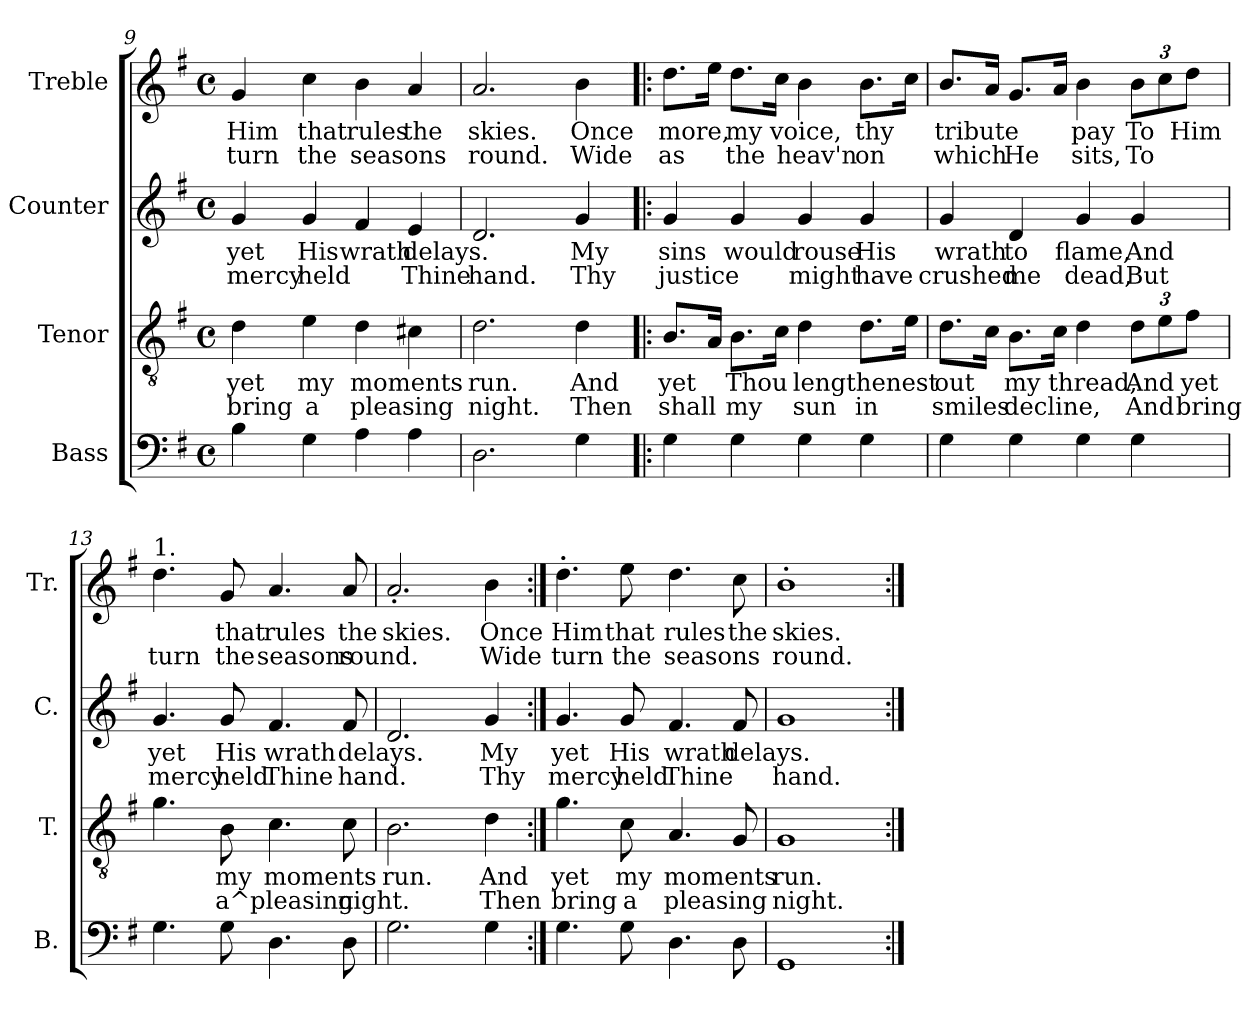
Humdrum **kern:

**kern	**kern	**text	**text	**kern	**text	**text	**kern	**text	**text
*part4	*part3	*part3	*part3	*part2	*part2	*part2	*part1	*part1	*part1
*staff4	*staff3	*staff3	*staff3	*staff2	*staff2	*staff2	*staff1	*staff1	*staff1
*I"Bass	*I"Tenor	*	*	*I"Counter	*	*	*I"Treble	*	*
*I'B.	*I'T.	*	*	*I'C.	*	*	*I'Tr.	*	*
!!LO:PB:g=z
*clefF4	*clefGv2	*	*	*clefG2	*	*	*clefG2	*	*
*k[f#]	*k[f#]	*	*	*k[f#]	*	*	*k[f#]	*	*
*G:	*G:	*	*	*G:	*	*	*G:	*	*
*M4/4	*M4/4	*	*	*M4/4	*	*	*M4/4	*	*
*met(c)	*met(c)	*	*	*met(c)	*	*	*met(c)	*	*
=9	=9	=9	=9	=9	=9	=9	=9	=9	=9
!	!	!LO:LY:b:rj	!LO:LY:b:rj	!	!LO:LY:b:rj	!LO:LY:b:rj	!	!LO:LY:b:rj	!LO:LY:b:rj
4B\	4d\	yet	bring	4g/	yet	mercy	4g/	Him	turn
!	!	!LO:LY:b:rj	!LO:LY:b:rj	!	!LO:LY:b:rj	!LO:LY:b:rj	!	!LO:LY:b:rj	!LO:LY:b:rj
4G\	4e\	my	a	4g/	His	held	4cc\	that	the
!	!	!LO:LY:b:rj	!LO:LY:b:rj	!	!LO:LY:b:rj	!LO:LY:b:rj	!	!LO:LY:b:rj	!LO:LY:b:rj
4A\	4d\	moments	pleasing	4f#/	wrath	.	4b\	rules	seasons
!	!	!LO:LY:b:rj	!LO:LY:b:rj	!	!LO:LY:b:rj	!LO:LY:b:rj	!	!LO:LY:b:rj	!LO:LY:b:rj
4A\	4c#X\	.	.	4e/	delays.	Thine	4a>/	the	.
=10	=10	=10	=10	=10	=10	=10	=10	=10	=10
!	!	!LO:LY:b:rj	!LO:LY:b:rj	!	!LO:LY:b:rj	!LO:LY:b:rj	!	!LO:LY:b:rj	!LO:LY:b:rj
2.D\	2.d\	run.	night.	2.d/	.	hand.	2.a>/	skies.	round.
!	!	!LO:LY:b:rj	!LO:LY:b:rj	!	!LO:LY:b:rj	!LO:LY:b:rj	!	!LO:LY:b:rj	!LO:LY:b:rj
4G\	4d\	And	Then	4g/	My	Thy	4b\	Once	Wide
=11!|:	=11!|:	=11!|:	=11!|:	=11!|:	=11!|:	=11!|:	=11!|:	=11!|:	=11!|:
!	!	!LO:LY:b:rj	!LO:LY:b:rj	!	!LO:LY:b:rj	!LO:LY:b:rj	!	!LO:LY:b:rj	!LO:LY:b:rj
4G\	8.B/L	yet	shall	4g/	sins	justice	8.dd\L	more,	as
!	!	!LO:LY:b:rj	!LO:LY:b:rj	!	!	!	!	!LO:LY:b:rj	!LO:LY:b:rj
.	16A/J	.	.	.	.	.	16ee\J	.	.
!	!	!LO:LY:b:rj	!LO:LY:b:rj	!	!LO:LY:b:rj	!LO:LY:b:rj	!	!LO:LY:b:rj	!LO:LY:b:rj
4G\	8.B\L	Thou	my	4g/	would	.	8.dd\L	my	the
!	!	!LO:LY:b:rj	!LO:LY:b:rj	!	!	!	!	!LO:LY:b:rj	!LO:LY:b:rj
.	16c\J	.	.	.	.	.	16cc\J	voice,	.
!	!	!LO:LY:b:rj	!LO:LY:b:rj	!	!LO:LY:b:rj	!LO:LY:b:rj	!	!LO:LY:b:rj	!LO:LY:b:rj
4G\	4d\	lengthenest	sun	4g/	rouse	might	4b\	.	heav'n
!	!	!LO:LY:b:rj	!LO:LY:b:rj	!	!LO:LY:b:rj	!LO:LY:b:rj	!	!LO:LY:b:rj	!LO:LY:b:rj
4G\	8.d\L	.	in	4g/	His	have	8.b\L	thy	on
!	!	!LO:LY:b:rj	!LO:LY:b:rj	!	!	!	!	!LO:LY:b:rj	!LO:LY:b:rj
.	16e\J	.	.	.	.	.	16cc\J	.	.
=12	=12	=12	=12	=12	=12	=12	=12	=12	=12
!	!	!LO:LY:b:rj	!LO:LY:b:rj	!	!LO:LY:b:rj	!LO:LY:b:rj	!	!LO:LY:b:rj	!LO:LY:b:rj
4G\	8.d\L	out	smiles	4g/	wrath	crushed	8.b/L	tribute	which
!	!	!LO:LY:b:rj	!LO:LY:b:rj	!	!	!	!	!LO:LY:b:rj	!LO:LY:b:rj
.	16c\J	.	.	.	.	.	16a/J	.	.
!	!	!LO:LY:b:rj	!LO:LY:b:rj	!	!LO:LY:b:rj	!LO:LY:b:rj	!	!LO:LY:b:rj	!LO:LY:b:rj
4G\	8.B\L	my	decline,	4d/	to	me	8.g/L	.	He
!	!	!LO:LY:b:rj	!LO:LY:b:rj	!	!	!	!	!LO:LY:b:rj	!LO:LY:b:rj
.	16c\J	thread,	.	.	.	.	16a/J	.	.
!	!	!LO:LY:b:rj	!LO:LY:b:rj	!	!LO:LY:b:rj	!LO:LY:b:rj	!	!LO:LY:b:rj	!LO:LY:b:rj
4G\	4d\	.	.	4g/	flame,	dead,	4b\	pay	sits,
*	*Xbrackettup	*	*	*	*	*	*	*	*
!	!	!LO:LY:b:rj	!LO:LY:b:rj	!	!LO:LY:b:rj	!LO:LY:b:rj	!	!	!
*	*	*	*	*	*	*	*Xbrackettup	*	*
!	!	!	!	!	!	!	!	!LO:LY:b:rj	!LO:LY:b:rj
4G\	12d\L	And	And	4g/	And	But	12b\L	To	To
!	!	!LO:LY:b:rj	!LO:LY:b:rj	!	!	!	!	!LO:LY:b:rj	!LO:LY:b:rj
.	12e\	.	.	.	.	.	12cc\	.	.
!	!	!LO:LY:b:rj	!LO:LY:b:rj	!	!	!	!	!LO:LY:b:rj	!LO:LY:b:rj
.	12f#\J	yet	bring	.	.	.	12dd\J	Him	.
=13	=13	=13	=13	=13	=13	=13	=13	=13	=13
!	!	!	!	!	!	!	!LO:TX:a:t=1.	!	!
!	!	!LO:LY:b:rj	!LO:LY:b:rj	!	!LO:LY:b:rj	!LO:LY:b:rj	!	!LO:LY:b:rj	!LO:LY:b:rj
4.G\	4.g\	.	.	4.g/	yet	mercy	4.dd\	.	turn
!	!	!LO:LY:b:rj	!LO:LY:b:rj	!	!LO:LY:b:rj	!LO:LY:b:rj	!	!LO:LY:b:rj	!LO:LY:b:rj
8G\	8B\	my	a^pleasing	8g/	His	held	8g/	that	the
!	!	!LO:LY:b:rj	!LO:LY:b:rj	!	!LO:LY:b:rj	!LO:LY:b:rj	!	!LO:LY:b:rj	!LO:LY:b:rj
4.D\	4.c\	moments	.	4.f#/	wrath	Thine	4.a/	rules	seasons
!	!	!LO:LY:b:rj	!LO:LY:b:rj	!	!LO:LY:b:rj	!LO:LY:b:rj	!	!LO:LY:b:rj	!LO:LY:b:rj
8D\	8c\	.	night.	8f#/	delays.	hand.	8a/	the	round.
=14	=14	=14	=14	=14	=14	=14	=14	=14	=14
!	!	!LO:LY:b:rj	!LO:LY:b:rj	!	!LO:LY:b:rj	!LO:LY:b:rj	!	!LO:LY:b:rj	!LO:LY:b:rj
2.G\	2.B\	run.	.	2.d/	.	.	2.a>'>/	skies.	.
!	!	!LO:LY:b:rj	!LO:LY:b:rj	!	!LO:LY:b:rj	!LO:LY:b:rj	!	!LO:LY:b:rj	!LO:LY:b:rj
4G\	4d\	And	Then	4g/	My	Thy	4b\	Once	Wide
=15:|!	=15:|!	=15:|!	=15:|!	=15:|!	=15:|!	=15:|!	=15:|!	=15:|!	=15:|!
!	!	!LO:LY:b:rj	!LO:LY:b:rj	!	!LO:LY:b:rj	!LO:LY:b:rj	!	!LO:LY:b:rj	!LO:LY:b:rj
4.G\	4.g\	yet	bring	4.g/	yet	mercy	4.dd'>\	Him	turn
!	!	!LO:LY:b:rj	!LO:LY:b:rj	!	!LO:LY:b:rj	!LO:LY:b:rj	!	!LO:LY:b:rj	!LO:LY:b:rj
8G\	8c\	my	a	8g/	His	held	8ee\	that	the
!	!	!LO:LY:b:rj	!LO:LY:b:rj	!	!LO:LY:b:rj	!LO:LY:b:rj	!	!LO:LY:b:rj	!LO:LY:b:rj
4.D\	4.A/	moments	pleasing	4.f#/	wrath	Thine	4.dd\	rules	seasons
!	!	!LO:LY:b:rj	!LO:LY:b:rj	!	!LO:LY:b:rj	!LO:LY:b:rj	!	!LO:LY:b:rj	!LO:LY:b:rj
8D\	8G/	.	.	8f#/	delays.	.	8cc\	the	.
=16	=16	=16	=16	=16	=16	=16	=16	=16	=16
!	!	!LO:LY:b:rj	!LO:LY:b:rj	!	!	!LO:LY:b:rj	!	!LO:LY:b:rj	!LO:LY:b:rj
1GG	1G	run.	night.	1g	.	hand.	1b>'>	skies.	round.
=:|!	=:|!	=:|!	=:|!	=:|!	=:|!	=:|!	=:|!	=:|!	=:|!
*-	*-	*-	*-	*-	*-	*-	*-	*-	*-
